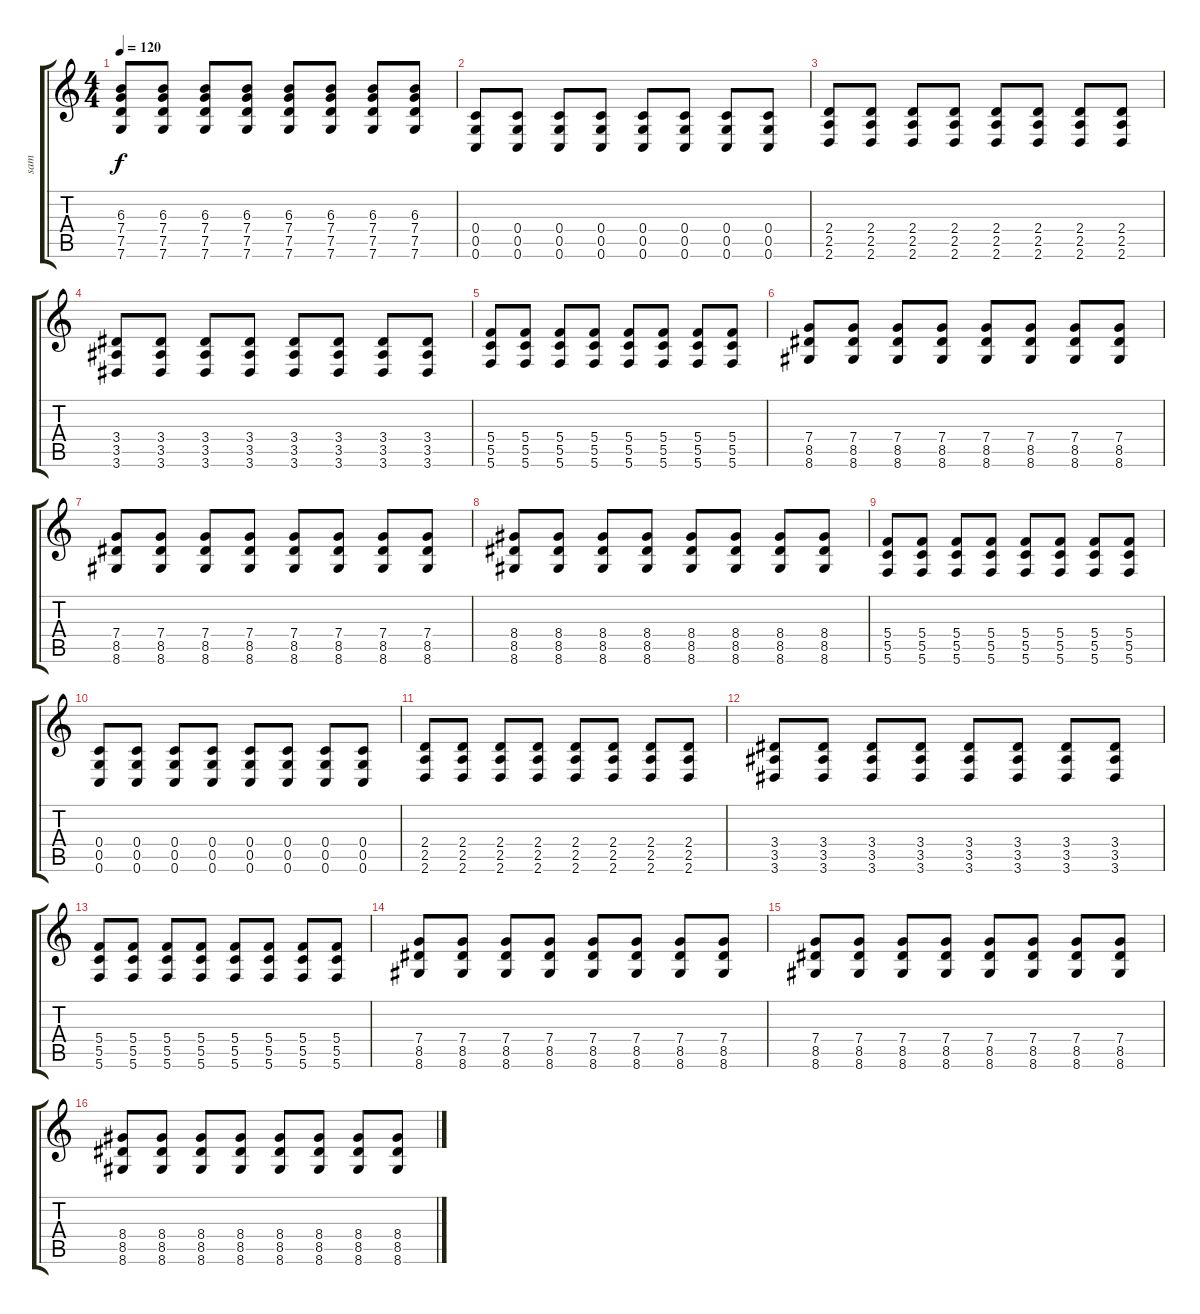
\track ("sam" "sam") {instrument distortionguitar}
\staff {score tabs}
\tuning (D4 A3 F3 C3 G2 C2) {hide}
\ts (4 4)
\tempo 120
\clef g2
\ks c
(6.3 7.4 7.5 7.6).8{dy f} (6.3 7.4 7.5 7.6).8 (6.3 7.4 7.5 7.6).8 (6.3 7.4 7.5 7.6).8 (6.3 7.4 7.5 7.6).8 (6.3 7.4 7.5 7.6).8 (6.3 7.4 7.5 7.6).8 (6.3 7.4 7.5 7.6).8 |
(0.4 0.5 0.6).8 (0.4 0.5 0.6).8 (0.4 0.5 0.6).8 (0.4 0.5 0.6).8 (0.4 0.5 0.6).8 (0.4 0.5 0.6).8 (0.4 0.5 0.6).8 (0.4 0.5 0.6).8 |
(2.4 2.5 2.6).8 (2.4 2.5 2.6).8 (2.4 2.5 2.6).8 (2.4 2.5 2.6).8 (2.4 2.5 2.6).8 (2.4 2.5 2.6).8 (2.4 2.5 2.6).8 (2.4 2.5 2.6).8 |
(3.4 3.5 3.6).8 (3.4 3.5 3.6).8 (3.4 3.5 3.6).8 (3.4 3.5 3.6).8 (3.4 3.5 3.6).8 (3.4 3.5 3.6).8 (3.4 3.5 3.6).8 (3.4 3.5 3.6).8 |
(5.4 5.5 5.6).8 (5.4 5.5 5.6).8 (5.4 5.5 5.6).8 (5.4 5.5 5.6).8 (5.4 5.5 5.6).8 (5.4 5.5 5.6).8 (5.4 5.5 5.6).8 (5.4 5.5 5.6).8 |
(7.4 8.5 8.6).8 (7.4 8.5 8.6).8 (7.4 8.5 8.6).8 (7.4 8.5 8.6).8 (7.4 8.5 8.6).8 (7.4 8.5 8.6).8 (7.4 8.5 8.6).8 (7.4 8.5 8.6).8 |
(7.4 8.5 8.6).8 (7.4 8.5 8.6).8 (7.4 8.5 8.6).8 (7.4 8.5 8.6).8 (7.4 8.5 8.6).8 (7.4 8.5 8.6).8 (7.4 8.5 8.6).8 (7.4 8.5 8.6).8 |
(8.4 8.5 8.6).8 (8.4 8.5 8.6).8 (8.4 8.5 8.6).8 (8.4 8.5 8.6).8 (8.4 8.5 8.6).8 (8.4 8.5 8.6).8 (8.4 8.5 8.6).8 (8.4 8.5 8.6).8 |
(5.4 5.5 5.6).8 (5.4 5.5 5.6).8 (5.4 5.5 5.6).8 (5.4 5.5 5.6).8 (5.4 5.5 5.6).8 (5.4 5.5 5.6).8 (5.4 5.5 5.6).8 (5.4 5.5 5.6).8 |
(0.4 0.5 0.6).8 (0.4 0.5 0.6).8 (0.4 0.5 0.6).8 (0.4 0.5 0.6).8 (0.4 0.5 0.6).8 (0.4 0.5 0.6).8 (0.4 0.5 0.6).8 (0.4 0.5 0.6).8 |
(2.4 2.5 2.6).8 (2.4 2.5 2.6).8 (2.4 2.5 2.6).8 (2.4 2.5 2.6).8 (2.4 2.5 2.6).8 (2.4 2.5 2.6).8 (2.4 2.5 2.6).8 (2.4 2.5 2.6).8 |
(3.4 3.5 3.6).8 (3.4 3.5 3.6).8 (3.4 3.5 3.6).8 (3.4 3.5 3.6).8 (3.4 3.5 3.6).8 (3.4 3.5 3.6).8 (3.4 3.5 3.6).8 (3.4 3.5 3.6).8 |
(5.4 5.5 5.6).8 (5.4 5.5 5.6).8 (5.4 5.5 5.6).8 (5.4 5.5 5.6).8 (5.4 5.5 5.6).8 (5.4 5.5 5.6).8 (5.4 5.5 5.6).8 (5.4 5.5 5.6).8 |
(7.4 8.5 8.6).8 (7.4 8.5 8.6).8 (7.4 8.5 8.6).8 (7.4 8.5 8.6).8 (7.4 8.5 8.6).8 (7.4 8.5 8.6).8 (7.4 8.5 8.6).8 (7.4 8.5 8.6).8 |
(7.4 8.5 8.6).8 (7.4 8.5 8.6).8 (7.4 8.5 8.6).8 (7.4 8.5 8.6).8 (7.4 8.5 8.6).8 (7.4 8.5 8.6).8 (7.4 8.5 8.6).8 (7.4 8.5 8.6).8 |
(8.4 8.5 8.6).8 (8.4 8.5 8.6).8 (8.4 8.5 8.6).8 (8.4 8.5 8.6).8 (8.4 8.5 8.6).8 (8.4 8.5 8.6).8 (8.4 8.5 8.6).8 (8.4 8.5 8.6).8
